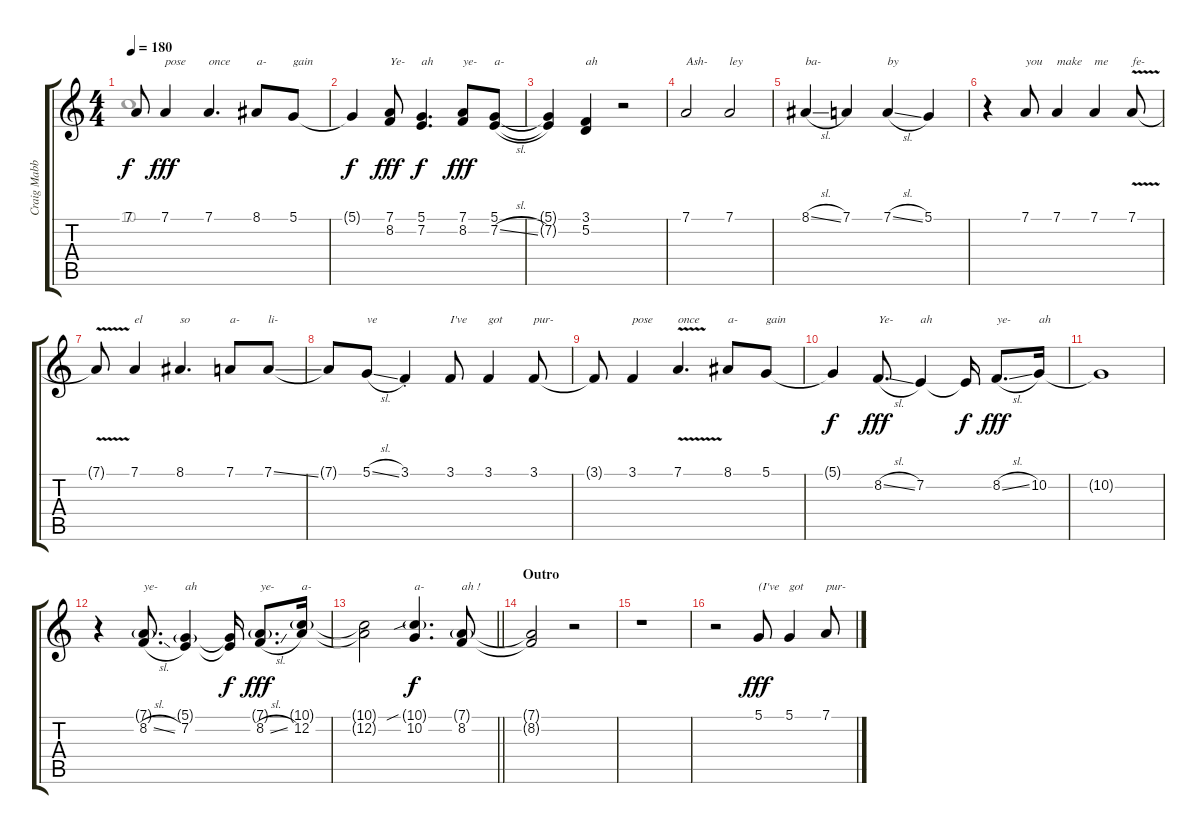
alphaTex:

\track ("Craig Mabbit [Vox]" "Craig Mabb") {instrument harmonica}
\staff {score tabs}
\tuning (D4 A3 F3 C3 G2 C2) {hide}
\voice
\ts (4 4)
\tempo 180
\clef g2
\ks c
7.1{t}.8{dy f} 7.1.4{txt "pose" dy fff} 7.1.4{d txt "once"} 8.1.8{txt "a-"} 5.1.8{txt "gain"} |
5.1{t}.4{dy f} (7.1 8.2).8{txt "Ye-" dy fff} (5.1 7.2).4{d txt "ah" dy f} (7.1 8.2).8{txt "ye-" dy fff} (5.1 7.2{sl}).8{txt "a-"} |
(5.1{t} 7.2{t}).4 (3.1 5.2).4{txt "ah "} r.2 |
7.1.2{txt "Ash-"} 7.1.2{txt "ley"} |
8.1{sl}.4{txt "ba-"} 7.1.4 7.1{sl}.4{txt "by"} 5.1.4 |
r.4 7.1.8{txt "you"} 7.1.4{txt "make"} 7.1.4{txt "me"} 7.1{v}.8{txt "fe-"} |
7.1{t}.8 7.1.4{txt "el"} 8.1.4{d txt "so"} 7.1.8{txt "a-"} 7.1{ss}.8{txt "li-"} |
7.1{t}.8 5.1{sl}.8{txt "ve"} 3.1{st}.4 3.1.8{txt "I've"} 3.1.4{txt "got"} 3.1.8{txt "pur-"} |
3.1{t}.8 3.1.4{txt "pose"} 7.1{v}.4{d txt "once"} 8.1.8{txt "a-"} 5.1.8{txt "gain"} |
5.1{t}.4{dy f} 8.2{sl}.8{d txt "Ye-" dy fff} 7.2.4{txt "ah"} 7.2{t}.16{dy f} 8.2{sl}.8{d txt "ye-" dy fff} 10.2.16{txt "ah"} |
10.2{t}.1 |
r.4 (7.1{g} 8.2{sl}).8{d txt "ye-"} (5.1{g} 7.2).4{txt "ah"} (5.1{t} 7.2{t}).16{dy f} (7.1{g} 8.2{sl}).8{d txt "ye-" dy fff} (10.1{g} 12.2).16{txt "a-"} |
\barLineRight lightlight
(10.1{t} 12.2{t}).2 (10.1{sib g} 10.2).4{d txt "a-" dy f} (7.1{g} 8.2).8{txt "ah !"} |
\section ("" "Outro")
(7.1{t} 8.2{t}).2 r.2 |
r.1 |
r.2 5.1.8{txt "(I've" dy fff} 5.1.4{txt "got"} 7.1.8{txt "pur-"}
\voice
\clef g2
\ottava regular
\simile none
\ks c
10.1{t}.1{dy f} |
|
|
|
|
|
|
|
|
|
|
|
\barLineRight lightlight
|
|
|
